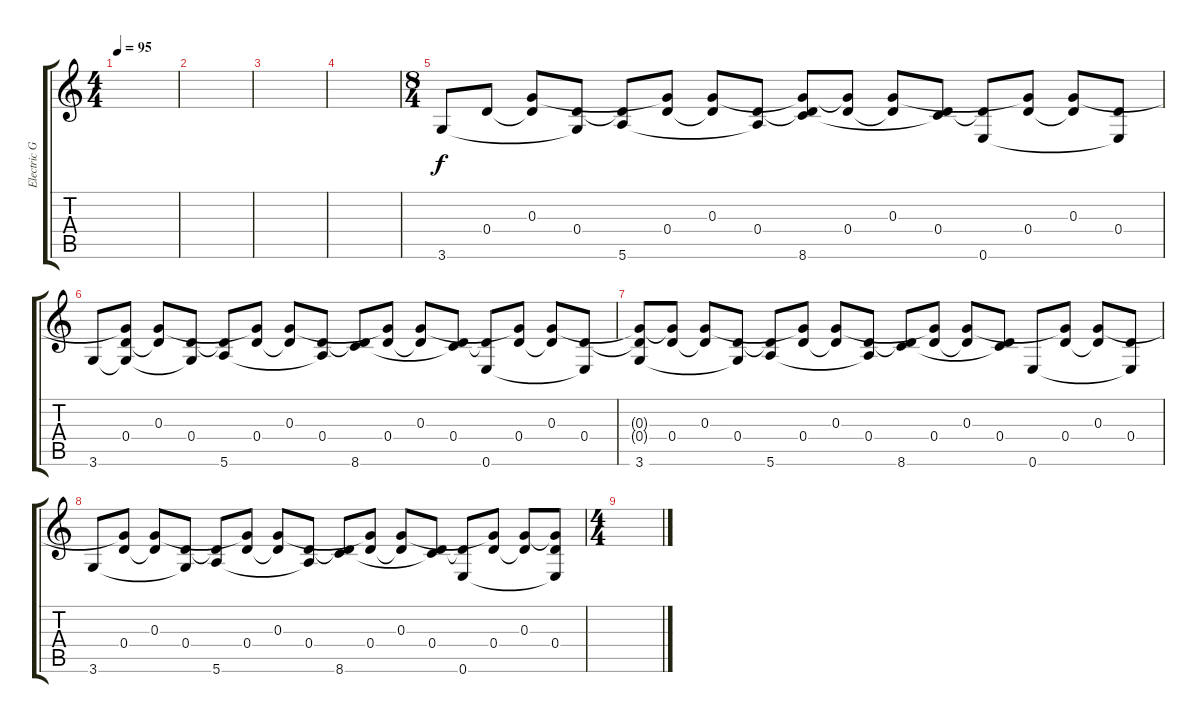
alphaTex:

\track ("Electric Guitar(clean)" "Electric G") {instrument electricguitarclean}
\staff {score tabs}
\tuning (E4 B3 G3 D3 A2 E2) {hide}
\ts (4 4)
\tempo 95
\clef g2
\ks c
|
|
|
|
\ts (8 4)
3.6.8 0.4.8 (0.3 0.4{t}).8 (0.4 3.6{t}).8 (0.4{t} 5.6).8 (0.3{t} 0.4).8 (0.3 0.4{t}).8 (0.4 5.6{t}).8 (0.3{t} 0.4{t} 8.6).8 (0.3{t} 0.4).8 (0.3 0.4{t}).8 (0.4 8.6{t}).8 (0.4{t} 0.6).8 (0.3{t} 0.4).8 (0.3 0.4{t}).8 (0.4 0.6{t}).8 |
3.6.8 (0.3{t} 0.4 3.6{t}).8 (0.3 0.4{t}).8 (0.4 3.6{t}).8 (0.4{t} 5.6).8 (0.3{t} 0.4).8 (0.3 0.4{t}).8 (0.4 5.6{t}).8 (0.4{t} 8.6).8 (0.3{t} 0.4).8 (0.3 0.4{t}).8 (0.4 8.6{t}).8 (0.4{t} 0.6).8 (0.3{t} 0.4).8 (0.3 0.4{t}).8 (0.4 0.6{t}).8 |
(0.3{t} 0.4{t} 3.6).8 (0.3{t} 0.4).8 (0.3 0.4{t}).8 (0.4 3.6{t}).8 (0.4{t} 5.6).8 (0.3{t} 0.4).8 (0.3 0.4{t}).8 (0.4 5.6{t}).8 (0.4{t} 8.6).8 (0.3{t} 0.4).8 (0.3 0.4{t}).8 (0.4 8.6{t}).8 0.6.8 (0.3{t} 0.4).8 (0.3 0.4{t}).8 (0.4 0.6{t}).8 |
3.6.8 (0.3{t} 0.4).8 (0.3 0.4{t}).8 (0.4 3.6{t}).8 (0.4{t} 5.6).8 (0.3{t} 0.4).8 (0.3 0.4{t}).8 (0.4 5.6{t}).8 (0.4{t} 8.6).8 (0.3{t} 0.4).8 (0.3 0.4{t}).8 (0.4 8.6{t}).8 (0.4{t} 0.6).8 (0.3{t} 0.4).8 (0.3 0.4{t}).8 (0.3{t} 0.4 0.6{t}).8 |
\ts (4 4)
